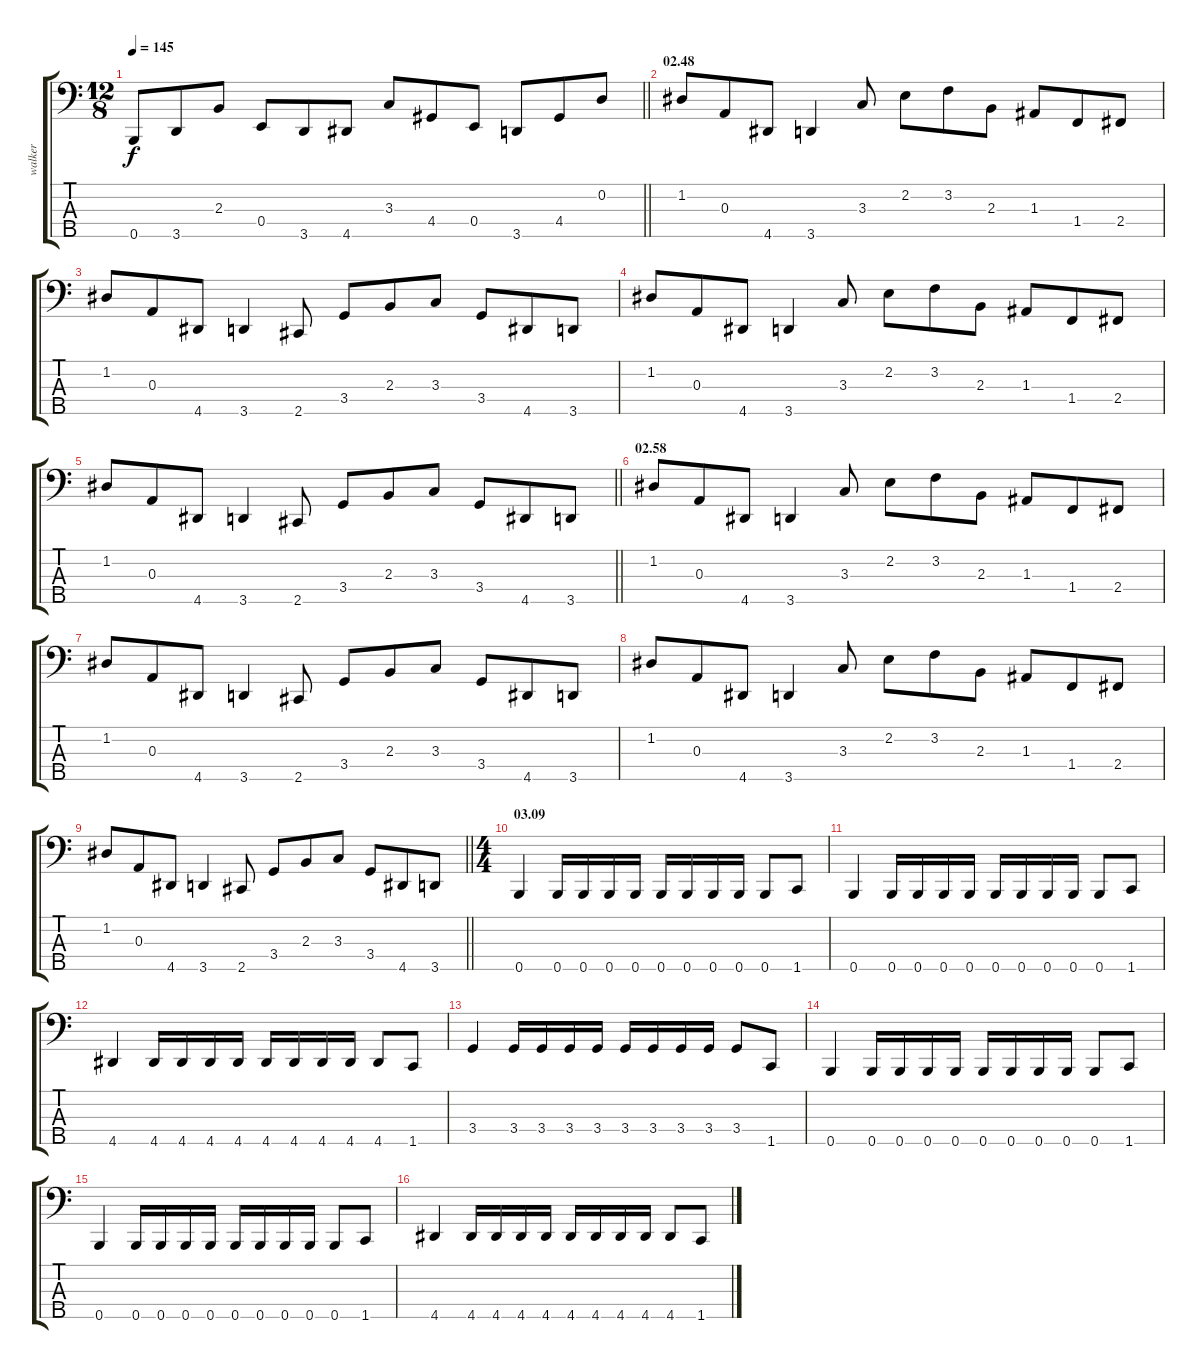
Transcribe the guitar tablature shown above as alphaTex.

\track ("walker" "walker") {instrument electricbasspick}
\staff {score tabs}
\tuning (G2 D2 A1 E1 B0) {hide}
\ts (12 8)
\tempo 145
\clef f4
\barLineRight lightlight
\ks c
0.5.8{dy f} 3.5.8 2.3.8 0.4.8 3.5.8 4.5.8 3.3.8 4.4.8 0.4.8 3.5.8 4.4.8 0.2.8 |
\section ("" "02.48")
1.2.8 0.3.8 4.5.8 3.5.4 3.3.8 2.2.8 3.2.8 2.3.8 1.3.8 1.4.8 2.4.8 |
1.2.8 0.3.8 4.5.8 3.5.4 2.5.8 3.4.8 2.3.8 3.3.8 3.4.8 4.5.8 3.5.8 |
1.2.8 0.3.8 4.5.8 3.5.4 3.3.8 2.2.8 3.2.8 2.3.8 1.3.8 1.4.8 2.4.8 |
\barLineRight lightlight
1.2.8 0.3.8 4.5.8 3.5.4 2.5.8 3.4.8 2.3.8 3.3.8 3.4.8 4.5.8 3.5.8 |
\section ("" "02.58")
1.2.8 0.3.8 4.5.8 3.5.4 3.3.8 2.2.8 3.2.8 2.3.8 1.3.8 1.4.8 2.4.8 |
1.2.8 0.3.8 4.5.8 3.5.4 2.5.8 3.4.8 2.3.8 3.3.8 3.4.8 4.5.8 3.5.8 |
1.2.8 0.3.8 4.5.8 3.5.4 3.3.8 2.2.8 3.2.8 2.3.8 1.3.8 1.4.8 2.4.8 |
\barLineRight lightlight
1.2.8 0.3.8 4.5.8 3.5.4 2.5.8 3.4.8 2.3.8 3.3.8 3.4.8 4.5.8 3.5.8 |
\ts (4 4)
\section ("" "03.09")
0.5.4 0.5.16 0.5.16 0.5.16 0.5.16 0.5.16 0.5.16 0.5.16 0.5.16 0.5.8 1.5.8 |
0.5.4 0.5.16 0.5.16 0.5.16 0.5.16 0.5.16 0.5.16 0.5.16 0.5.16 0.5.8 1.5.8 |
4.5.4 4.5.16 4.5.16 4.5.16 4.5.16 4.5.16 4.5.16 4.5.16 4.5.16 4.5.8 1.5.8 |
3.4.4 3.4.16 3.4.16 3.4.16 3.4.16 3.4.16 3.4.16 3.4.16 3.4.16 3.4.8 1.5.8 |
0.5.4 0.5.16 0.5.16 0.5.16 0.5.16 0.5.16 0.5.16 0.5.16 0.5.16 0.5.8 1.5.8 |
0.5.4 0.5.16 0.5.16 0.5.16 0.5.16 0.5.16 0.5.16 0.5.16 0.5.16 0.5.8 1.5.8 |
4.5.4 4.5.16 4.5.16 4.5.16 4.5.16 4.5.16 4.5.16 4.5.16 4.5.16 4.5.8 1.5.8
